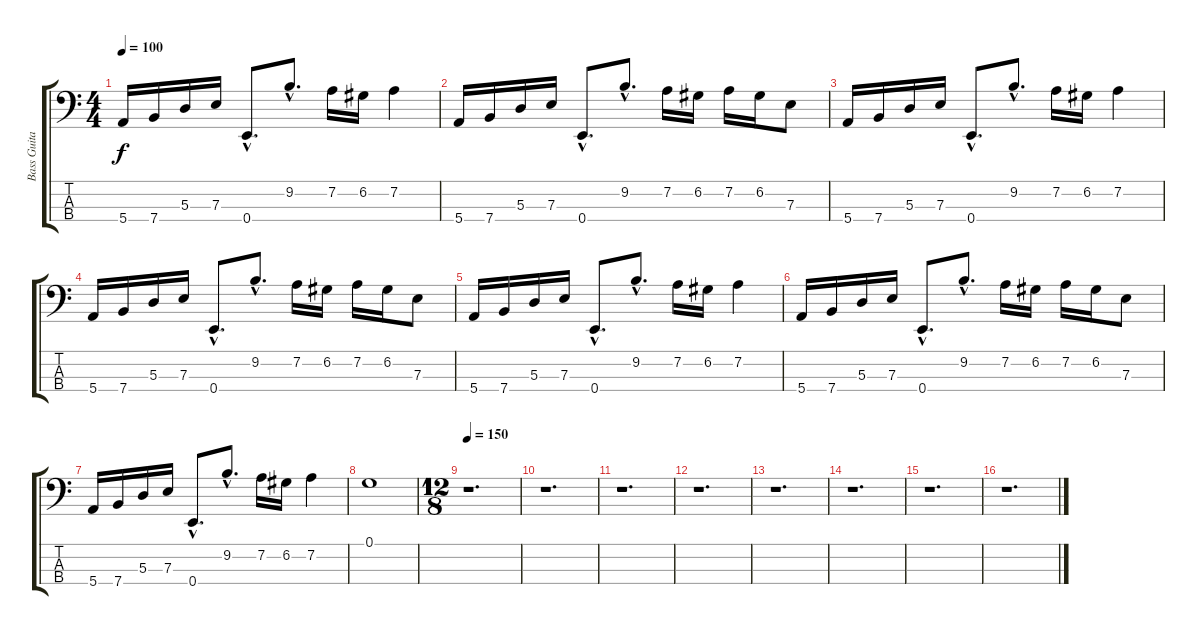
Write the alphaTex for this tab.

\track ("Bass Guitar" "Bass Guita") {instrument electricbassfinger}
\staff {score tabs}
\tuning (G2 D2 A1 E1) {hide}
\ts (4 4)
\tempo 100
\clef f4
\ks c
5.4.16{dy f} 7.4.16 5.3.16 7.3.16 0.4{hac}.8{d} 9.2{hac}.8{d} 7.2.16 6.2.16 7.2.4 |
5.4.16 7.4.16 5.3.16 7.3.16 0.4{hac}.8{d} 9.2{hac}.8{d} 7.2.16 6.2.16 7.2.16 6.2.16 7.3.8 |
5.4.16 7.4.16 5.3.16 7.3.16 0.4{hac}.8{d} 9.2{hac}.8{d} 7.2.16 6.2.16 7.2.4 |
5.4.16 7.4.16 5.3.16 7.3.16 0.4{hac}.8{d} 9.2{hac}.8{d} 7.2.16 6.2.16 7.2.16 6.2.16 7.3.8 |
5.4.16 7.4.16 5.3.16 7.3.16 0.4{hac}.8{d} 9.2{hac}.8{d} 7.2.16 6.2.16 7.2.4 |
5.4.16 7.4.16 5.3.16 7.3.16 0.4{hac}.8{d} 9.2{hac}.8{d} 7.2.16 6.2.16 7.2.16 6.2.16 7.3.8 |
5.4.16 7.4.16 5.3.16 7.3.16 0.4{hac}.8{d} 9.2{hac}.8{d} 7.2.16 6.2.16 7.2.4 |
0.1.1 |
\ts (12 8)
\tempo 150
r.1{d} |
r.1{d} |
r.1{d} |
r.1{d} |
r.1{d} |
r.1{d} |
r.1{d} |
r.1{d}
